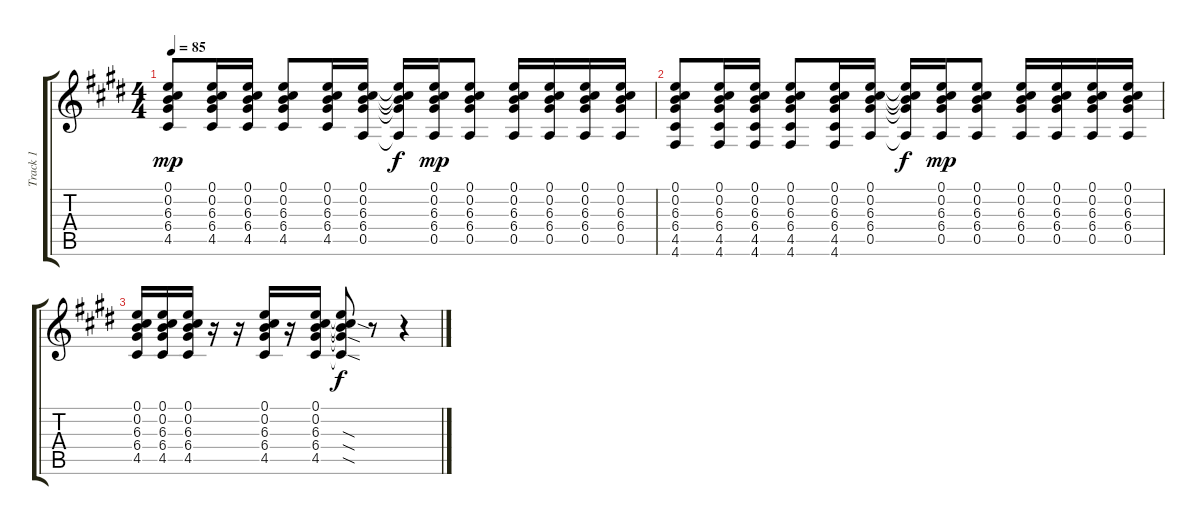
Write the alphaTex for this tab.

\track ("Track 1" "Track 1") {instrument distortionguitar}
\staff {score tabs}
\tuning (E4 B3 G3 D3 A2 D2) {hide}
\ts (4 4)
\tempo 85
\clef g2
\ks e
(0.1 0.2 6.3 6.4 4.5).8{dy mp} (0.1 0.2 6.3 6.4 4.5).16 (0.1 0.2 6.3 6.4 4.5).16 (0.1 0.2 6.3 6.4 4.5).8 (0.1 0.2 6.3 6.4 4.5).16 (0.1 0.2 6.3 6.4 0.5).16 (0.1{t} 0.2{t} 6.3{t} 6.4{t} 0.5{t}).16{dy f} (0.1 0.2 6.3 6.4 0.5).16{dy mp} (0.1 0.2 6.3 6.4 0.5).8 (0.1 0.2 6.3 6.4 0.5).16 (0.1 0.2 6.3 6.4 0.5).16 (0.1 0.2 6.3 6.4 0.5).16 (0.1 0.2 6.3 6.4 0.5).16 |
(0.1 0.2 6.3 6.4 4.5 4.6).8 (0.1 0.2 6.3 6.4 4.5 4.6).16 (0.1 0.2 6.3 6.4 4.5 4.6).16 (0.1 0.2 6.3 6.4 4.5 4.6).8 (0.1 0.2 6.3 6.4 4.5 4.6).16 (0.1 0.2 6.3 6.4 0.5).16 (0.1{t} 0.2{t} 6.3{t} 6.4{t} 0.5{t}).16{dy f} (0.1 0.2 6.3 6.4 0.5).16{dy mp} (0.1 0.2 6.3 6.4 0.5).8 (0.1 0.2 6.3 6.4 0.5).16 (0.1 0.2 6.3 6.4 0.5).16 (0.1 0.2 6.3 6.4 0.5).16 (0.1 0.2 6.3 6.4 0.5).16 |
(0.1 0.2 6.3 6.4 4.5).16 (0.1 0.2 6.3 6.4 4.5).16 (0.1 0.2 6.3 6.4 4.5).16 r.16 r.16 (0.1 0.2 6.3 6.4 4.5).16 r.16 (0.1 0.2 6.3 6.4 4.5).16 (0.1{t} 0.2{t} 6.3{sod t} 6.4{sod t} 4.5{sod t}).8{dy f} r.8 r.4
